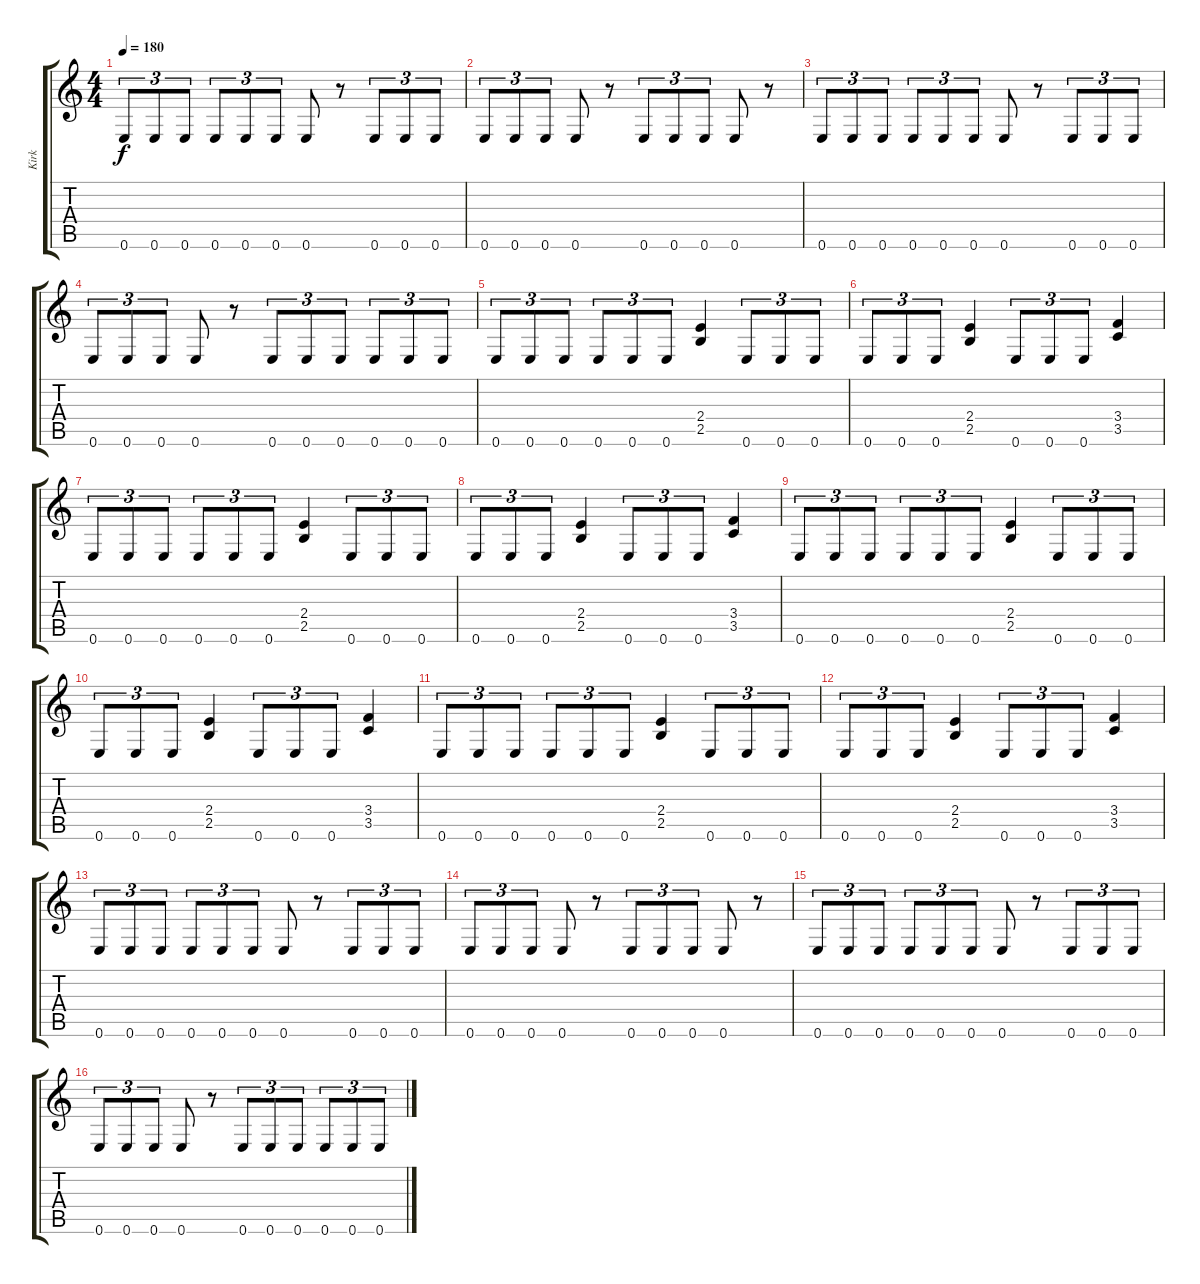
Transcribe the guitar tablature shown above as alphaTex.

\track ("Kirk" "Kirk") {instrument electricguitarclean}
\staff {score tabs}
\tuning (E4 B3 G3 D3 A2 E2) {hide}
\ts (4 4)
\tempo 180
\clef g2
\ks c
0.6.8{tu (3 2) dy f} 0.6.8{tu (3 2)} 0.6.8{tu (3 2)} 0.6.8{tu (3 2)} 0.6.8{tu (3 2)} 0.6.8{tu (3 2)} 0.6.8 r.8 0.6.8{tu (3 2)} 0.6.8{tu (3 2)} 0.6.8{tu (3 2)} |
0.6.8{tu (3 2)} 0.6.8{tu (3 2)} 0.6.8{tu (3 2)} 0.6.8 r.8 0.6.8{tu (3 2)} 0.6.8{tu (3 2)} 0.6.8{tu (3 2)} 0.6.8 r.8 |
0.6.8{tu (3 2)} 0.6.8{tu (3 2)} 0.6.8{tu (3 2)} 0.6.8{tu (3 2)} 0.6.8{tu (3 2)} 0.6.8{tu (3 2)} 0.6.8 r.8 0.6.8{tu (3 2)} 0.6.8{tu (3 2)} 0.6.8{tu (3 2)} |
0.6.8{tu (3 2)} 0.6.8{tu (3 2)} 0.6.8{tu (3 2)} 0.6.8 r.8 0.6.8{tu (3 2)} 0.6.8{tu (3 2)} 0.6.8{tu (3 2)} 0.6.8{tu (3 2)} 0.6.8{tu (3 2)} 0.6.8{tu (3 2)} |
0.6.8{tu (3 2)} 0.6.8{tu (3 2)} 0.6.8{tu (3 2)} 0.6.8{tu (3 2)} 0.6.8{tu (3 2)} 0.6.8{tu (3 2)} (2.4 2.5).4 0.6.8{tu (3 2)} 0.6.8{tu (3 2)} 0.6.8{tu (3 2)} |
0.6.8{tu (3 2)} 0.6.8{tu (3 2)} 0.6.8{tu (3 2)} (2.4 2.5).4 0.6.8{tu (3 2)} 0.6.8{tu (3 2)} 0.6.8{tu (3 2)} (3.4 3.5).4 |
0.6.8{tu (3 2)} 0.6.8{tu (3 2)} 0.6.8{tu (3 2)} 0.6.8{tu (3 2)} 0.6.8{tu (3 2)} 0.6.8{tu (3 2)} (2.4 2.5).4 0.6.8{tu (3 2)} 0.6.8{tu (3 2)} 0.6.8{tu (3 2)} |
0.6.8{tu (3 2)} 0.6.8{tu (3 2)} 0.6.8{tu (3 2)} (2.4 2.5).4 0.6.8{tu (3 2)} 0.6.8{tu (3 2)} 0.6.8{tu (3 2)} (3.4 3.5).4 |
0.6.8{tu (3 2)} 0.6.8{tu (3 2)} 0.6.8{tu (3 2)} 0.6.8{tu (3 2)} 0.6.8{tu (3 2)} 0.6.8{tu (3 2)} (2.4 2.5).4 0.6.8{tu (3 2)} 0.6.8{tu (3 2)} 0.6.8{tu (3 2)} |
0.6.8{tu (3 2)} 0.6.8{tu (3 2)} 0.6.8{tu (3 2)} (2.4 2.5).4 0.6.8{tu (3 2)} 0.6.8{tu (3 2)} 0.6.8{tu (3 2)} (3.4 3.5).4 |
0.6.8{tu (3 2)} 0.6.8{tu (3 2)} 0.6.8{tu (3 2)} 0.6.8{tu (3 2)} 0.6.8{tu (3 2)} 0.6.8{tu (3 2)} (2.4 2.5).4 0.6.8{tu (3 2)} 0.6.8{tu (3 2)} 0.6.8{tu (3 2)} |
0.6.8{tu (3 2)} 0.6.8{tu (3 2)} 0.6.8{tu (3 2)} (2.4 2.5).4 0.6.8{tu (3 2)} 0.6.8{tu (3 2)} 0.6.8{tu (3 2)} (3.4 3.5).4 |
0.6.8{tu (3 2)} 0.6.8{tu (3 2)} 0.6.8{tu (3 2)} 0.6.8{tu (3 2)} 0.6.8{tu (3 2)} 0.6.8{tu (3 2)} 0.6.8 r.8 0.6.8{tu (3 2)} 0.6.8{tu (3 2)} 0.6.8{tu (3 2)} |
0.6.8{tu (3 2)} 0.6.8{tu (3 2)} 0.6.8{tu (3 2)} 0.6.8 r.8 0.6.8{tu (3 2)} 0.6.8{tu (3 2)} 0.6.8{tu (3 2)} 0.6.8 r.8 |
0.6.8{tu (3 2)} 0.6.8{tu (3 2)} 0.6.8{tu (3 2)} 0.6.8{tu (3 2)} 0.6.8{tu (3 2)} 0.6.8{tu (3 2)} 0.6.8 r.8 0.6.8{tu (3 2)} 0.6.8{tu (3 2)} 0.6.8{tu (3 2)} |
0.6.8{tu (3 2)} 0.6.8{tu (3 2)} 0.6.8{tu (3 2)} 0.6.8 r.8 0.6.8{tu (3 2)} 0.6.8{tu (3 2)} 0.6.8{tu (3 2)} 0.6.8{tu (3 2)} 0.6.8{tu (3 2)} 0.6.8{tu (3 2)}
